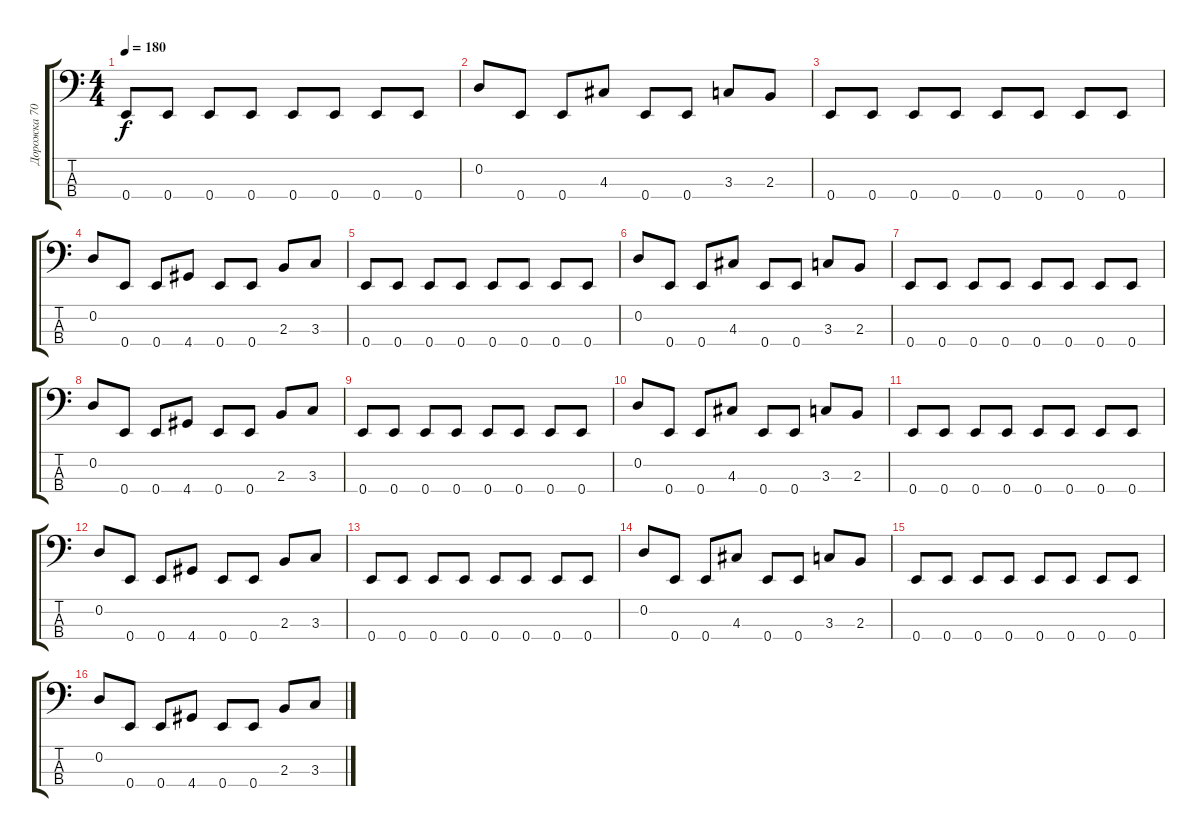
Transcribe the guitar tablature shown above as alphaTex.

\track ("Дорожка 70" "Дорожка 70") {instrument slapbass2}
\staff {score tabs}
\tuning (G2 D2 A1 E1) {hide}
\ts (4 4)
\tempo 180
\clef f4
\ks c
0.4.8{dy f} 0.4.8 0.4.8 0.4.8 0.4.8 0.4.8 0.4.8 0.4.8 |
0.2.8 0.4.8 0.4.8 4.3.8 0.4.8 0.4.8 3.3.8 2.3.8 |
0.4.8 0.4.8 0.4.8 0.4.8 0.4.8 0.4.8 0.4.8 0.4.8 |
0.2.8 0.4.8 0.4.8 4.4.8 0.4.8 0.4.8 2.3.8 3.3.8 |
0.4.8 0.4.8 0.4.8 0.4.8 0.4.8 0.4.8 0.4.8 0.4.8 |
0.2.8 0.4.8 0.4.8 4.3.8 0.4.8 0.4.8 3.3.8 2.3.8 |
0.4.8 0.4.8 0.4.8 0.4.8 0.4.8 0.4.8 0.4.8 0.4.8 |
0.2.8 0.4.8 0.4.8 4.4.8 0.4.8 0.4.8 2.3.8 3.3.8 |
0.4.8 0.4.8 0.4.8 0.4.8 0.4.8 0.4.8 0.4.8 0.4.8 |
0.2.8 0.4.8 0.4.8 4.3.8 0.4.8 0.4.8 3.3.8 2.3.8 |
0.4.8 0.4.8 0.4.8 0.4.8 0.4.8 0.4.8 0.4.8 0.4.8 |
0.2.8 0.4.8 0.4.8 4.4.8 0.4.8 0.4.8 2.3.8 3.3.8 |
0.4.8 0.4.8 0.4.8 0.4.8 0.4.8 0.4.8 0.4.8 0.4.8 |
0.2.8 0.4.8 0.4.8 4.3.8 0.4.8 0.4.8 3.3.8 2.3.8 |
0.4.8 0.4.8 0.4.8 0.4.8 0.4.8 0.4.8 0.4.8 0.4.8 |
0.2.8 0.4.8 0.4.8 4.4.8 0.4.8 0.4.8 2.3.8 3.3.8
